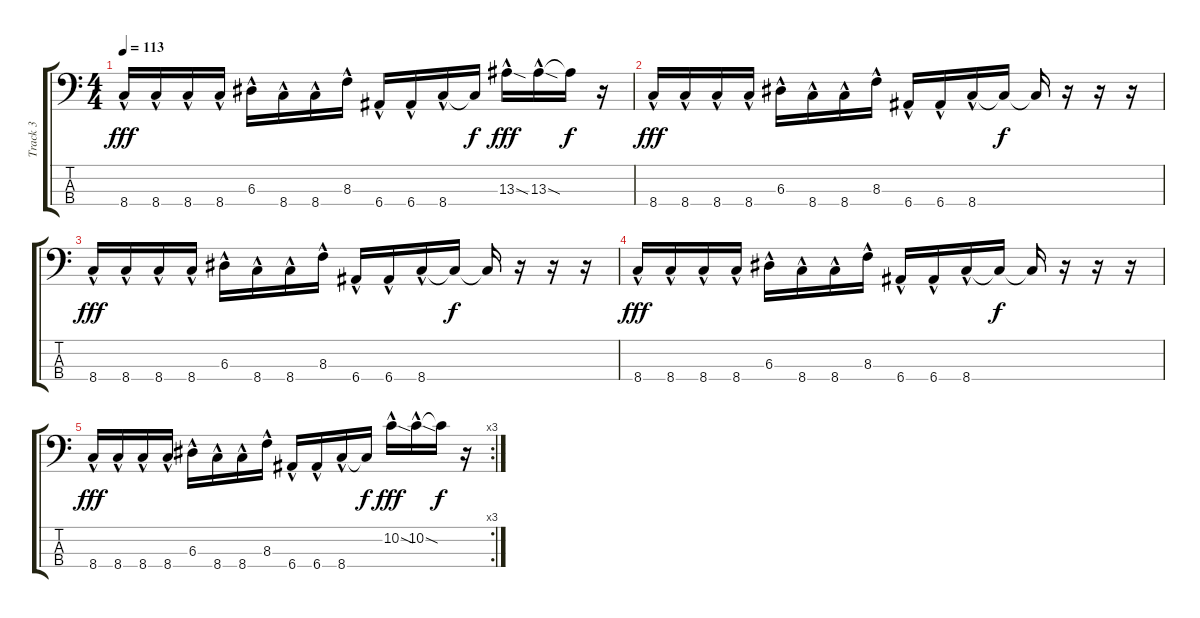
\track ("Track 3" "Track 3") {instrument slapbass1}
\staff {score tabs}
\tuning (G2 D2 A1 E1) {hide}
\ts (4 4)
\tempo 113
\clef f4
\ks c
8.4{hac}.16{dy fff} 8.4{hac}.16 8.4{hac}.16 8.4{hac}.16 6.3{hac}.16 8.4{hac}.16 8.4{hac}.16 8.3{hac}.16 6.4{hac}.16 6.4{hac}.16 8.4{hac}.16 8.4{t}.16{dy f} 13.3{sod hac}.16{dy fff} 13.3{sod hac}.16 13.3{t}.16{dy f} r.16 |
8.4{hac}.16{dy fff} 8.4{hac}.16 8.4{hac}.16 8.4{hac}.16 6.3{hac}.16 8.4{hac}.16 8.4{hac}.16 8.3{hac}.16 6.4{hac}.16 6.4{hac}.16 8.4{hac}.16 8.4{t}.16{dy f} 8.4{t}.16 r.16 r.16 r.16 |
8.4{hac}.16{dy fff} 8.4{hac}.16 8.4{hac}.16 8.4{hac}.16 6.3{hac}.16 8.4{hac}.16 8.4{hac}.16 8.3{hac}.16 6.4{hac}.16 6.4{hac}.16 8.4{hac}.16 8.4{t}.16{dy f} 8.4{t}.16 r.16 r.16 r.16 |
8.4{hac}.16{dy fff} 8.4{hac}.16 8.4{hac}.16 8.4{hac}.16 6.3{hac}.16 8.4{hac}.16 8.4{hac}.16 8.3{hac}.16 6.4{hac}.16 6.4{hac}.16 8.4{hac}.16 8.4{t}.16{dy f} 8.4{t}.16 r.16 r.16 r.16 |
\rc 3
8.4{hac}.16{dy fff} 8.4{hac}.16 8.4{hac}.16 8.4{hac}.16 6.3{hac}.16 8.4{hac}.16 8.4{hac}.16 8.3{hac}.16 6.4{hac}.16 6.4{hac}.16 8.4{hac}.16 8.4{t}.16{dy f} 10.2{sod hac}.16{dy fff} 10.2{sod hac}.16 10.2{t}.16{dy f} r.16
